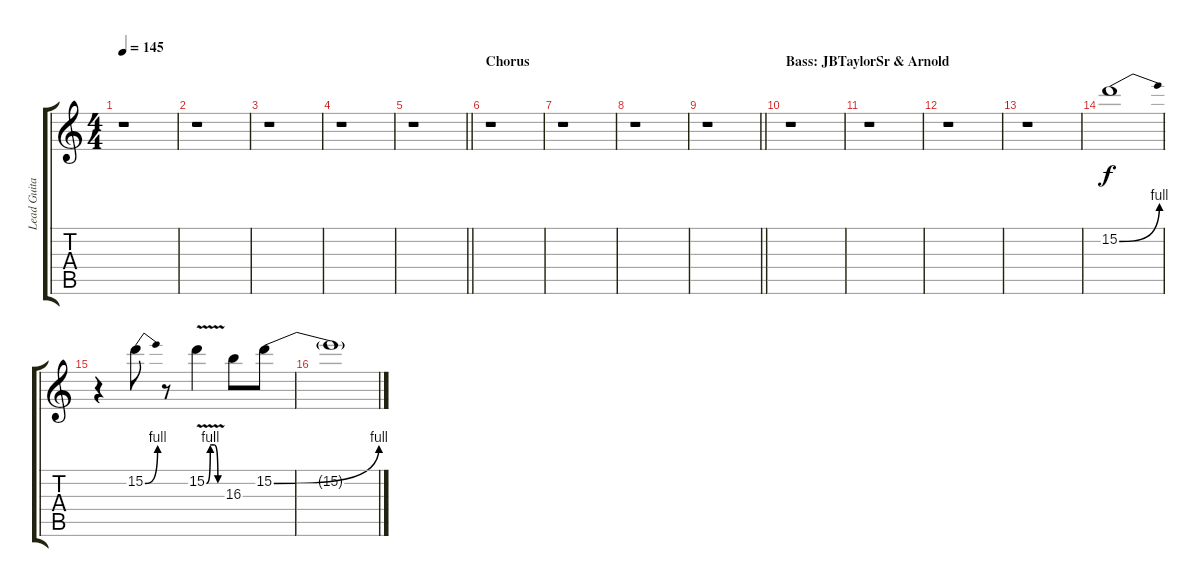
\track ("Lead Guitar 1" "Lead Guita") {instrument overdrivenguitar}
\staff {score tabs}
\tuning (E4 B3 G3 D3 A2 E2) {hide}
\ts (4 4)
\tempo 145
\clef g2
\ks c
r.1{dy f} |
r.1 |
r.1 |
r.1 |
\barLineRight lightlight
r.1 |
\section ("" "Chorus")
r.1 |
r.1 |
r.1 |
\barLineRight lightlight
r.1 |
\section ("" "Bass: JBTaylorSr & Arnold")
r.1 |
r.1 |
r.1 |
r.1 |
15.2{be (bend 0 0 60 4)}.1 |
r.4 15.2{be (bend 0 0 60 4)}.8 r.8 15.2{be (custom 0 0 15 4 30 4 45 0 60 0) v}.4 16.3.8 15.2{be (bend 0 0 60 4)}.8 |
15.2{t}.1
